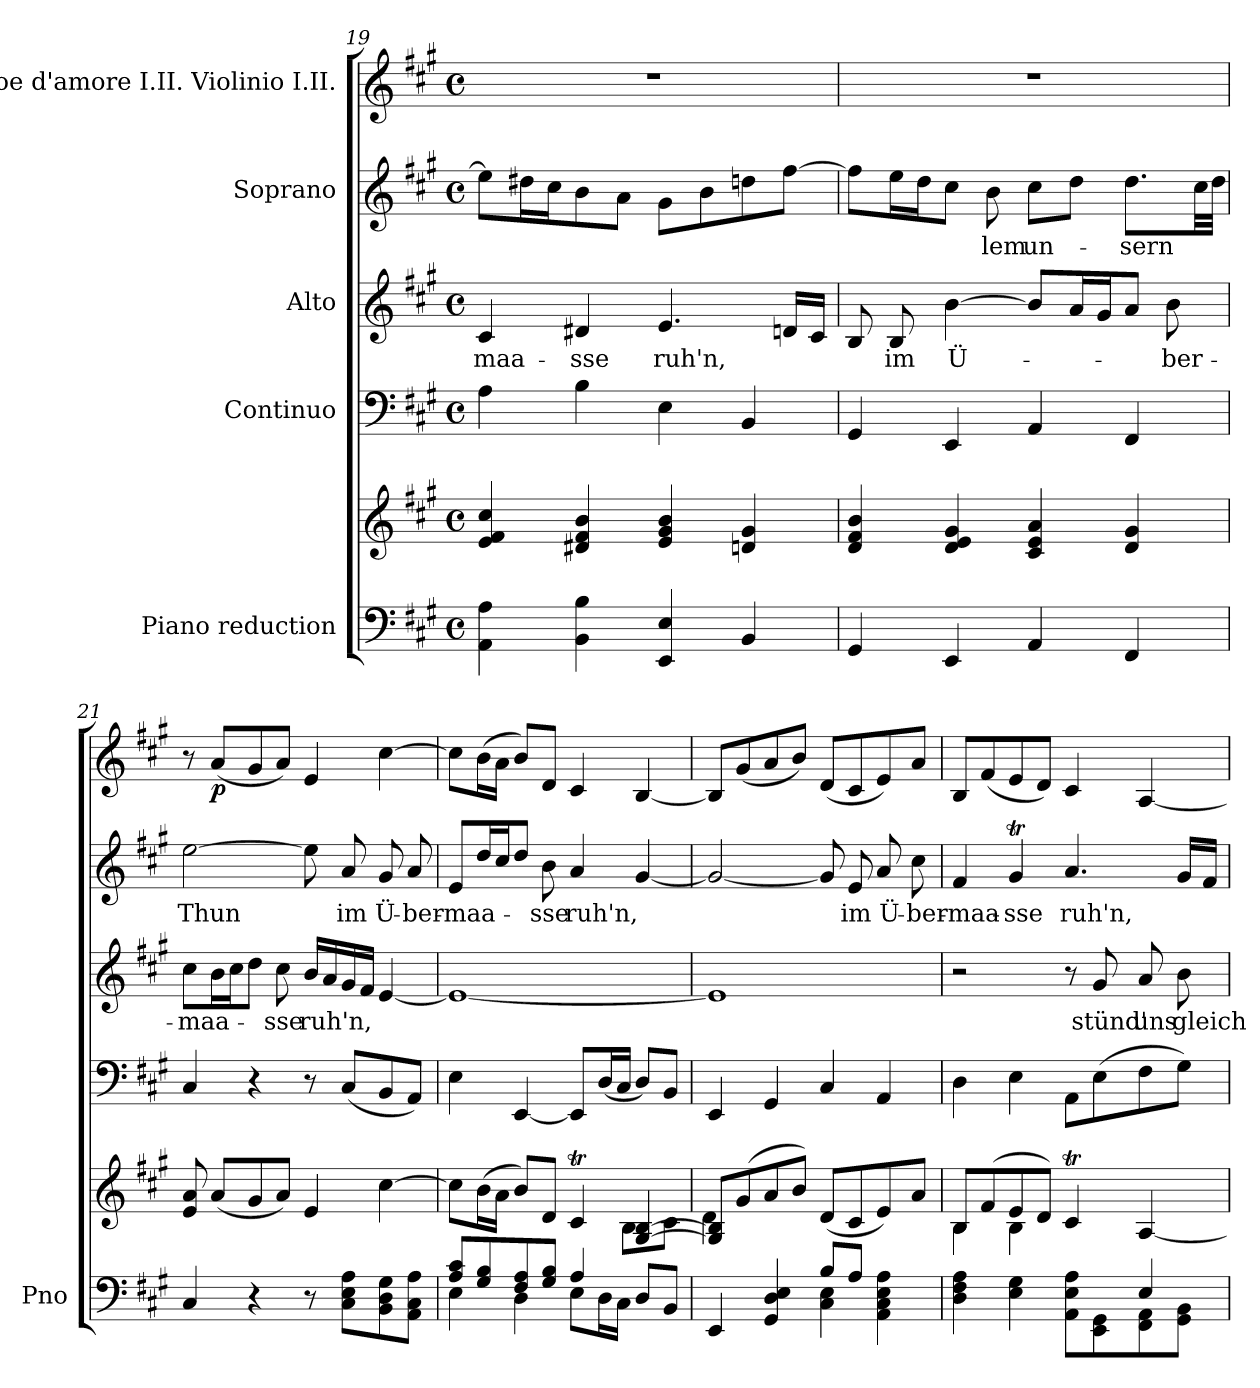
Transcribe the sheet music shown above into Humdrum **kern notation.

**kern	**kern	**dynam	**kern	**kern	**text	**kern	**text	**kern	**dynam
*part5	*part5	*part5	*part4	*part3	*part3	*part2	*part2	*part1	*part1
*staff6	*staff5	*staff5/6	*staff4	*staff3	*staff3	*staff2	*staff2	*staff1	*staff1
*I"Piano reduction	*	*	*I"Continuo	*I"Alto	*	*I"Soprano	*	*I"Oboe d'amore I.II. Violinio I.II.	*
*I'Pno	*	*	*	*	*	*	*	*	*
*clefF4	*clefG2	*	*clefF4	*clefG2	*	*clefG2	*	*clefG2	*
*k[f#c#g#]	*k[f#c#g#]	*	*k[f#c#g#]	*k[f#c#g#]	*	*k[f#c#g#]	*	*k[f#c#g#]	*
*M4/4	*M4/4	*	*M4/4	*M4/4	*	*M4/4	*	*M4/4	*
*met(c)	*met(c)	*	*met(c)	*met(c)	*	*met(c)	*	*met(c)	*
=19	=19	=19	=19	=19	=19	=19	=19	=19	=19
!	!	!	!	!	!LO:LY:b	!	!	!	!
4AA\ 4A\	4e/ 4f#/ 4cc#/	.	4A\	4c#/	-maa-	8ee\L]	.	1r	.
.	.	.	.	.	.	16dd#X\L	.	.	.
.	.	.	.	.	.	16cc#\J	.	.	.
!	!	!	!	!	!LO:LY:b	!	!	!	!
4BB\ 4B\	4d#X/ 4f#/ 4b/	.	4B\	4d#X/	-sse	8b\	.	.	.
.	.	.	.	.	.	8a\J	.	.	.
!	!	!	!	!	!LO:LY:b	!	!	!	!
4EE/ 4E/	4e/ 4g#/ 4b/	.	4E\	4.e/	ruh'n,	8g#\L	.	.	.
.	.	.	.	.	.	8b\	.	.	.
4BB/	4dn/ 4g#/	.	4BB/	.	.	8ddn\	.	.	.
.	.	.	.	16dn/LL	.	[8ff#\J	.	.	.
.	.	.	.	16c#/JJ	.	.	.	.	.
!!LO:PB:g=z
=20	=20	=20	=20	=20	=20	=20	=20	=20	=20
4GG#/	4d/ 4f#/ 4b/	.	4GG#/	8B/	.	8ff#\L]	.	1r	.
!	!	!	!	!	!LO:LY:b	!	!	!	!
.	.	.	.	8B/	im	16ee\L	.	.	.
.	.	.	.	.	.	16dd\J	.	.	.
!	!	!	!	!	!LO:LY:b	!	!	!	!
4EE/	4d/ 4e/ 4g#/	.	4EE/	[4b\	Ü-	8cc#\J	.	.	.
!	!	!	!	!	!	!	!LO:LY:b	!	!
.	.	.	.	.	.	8b\	lem	.	.
!	!	!	!	!	!	!	!LO:LY:b	!	!
4AA/	4c#/ 4e/ 4a/	.	4AA/	8b/L]	.	8cc#\L	un-	.	.
.	.	.	.	16a/L	.	8dd\J	.	.	.
.	.	.	.	16g#/J	.	.	.	.	.
!	!	!	!	!	!	!	!LO:LY:b	!	!
4FF#/	4d/ 4g#/	.	4FF#/	8a/J	.	8.dd\L	sern	.	.
!	!	!	!	!	!LO:LY:b	!	!	!	!
.	.	.	.	8b\	-ber-	.	.	.	.
.	.	.	.	.	.	32cc#\LL	.	.	.
.	.	.	.	.	.	32dd\JJJ	.	.	.
=21	=21	=21	=21	=21	=21	=21	=21	=21	=21
!	!	!	!	!	!LO:LY:b	!	!LO:LY:b	!	!
4C#/	8e/ 8a/	.	4C#/	8cc#\L	-maa-	[2ee\	Thun	8r	.
!	!	!LO:DY:b	!	!	!	!	!	!	!
!	!	!LO:DY:n=1:b	!	!	!	!	!	!	!LO:DY:b
.	(<8a/L	p other-dynamics	.	16b\L	.	.	.	(<8a/L	p
.	.	.	.	16cc#\J	.	.	.	.	.
4r	8g#/	.	4r	8dd\J	.	.	.	8g#/	.
!	!	!	!	!	!LO:LY:b	!	!	!	!
.	8a/J)	.	.	8cc#\	-sse	.	.	8a/J)	.
!	!	!	!	!	!LO:LY:b	!	!	!	!
8r	4e/	.	8r	16b/LL	ruh'n,	8ee\]	.	4e/	.
.	.	.	.	16a/	.	.	.	.	.
!	!	!	!	!	!	!	!LO:LY:b	!	!
8C#\ 8E\ 8A\L	.	.	(<8C#/L	16g#/	.	8a/	im	.	.
.	.	.	.	16f#/JJ	.	.	.	.	.
!	!	!	!	!	!	!	!LO:LY:b	!	!
8BB\ 8D\ 8G#\	[4cc#\	.	8BB/	[4e/	.	8g#/	Ü-	[4cc#\	.
!	!	!	!	!	!	!	!LO:LY:b	!	!
8AA\ 8C#\ 8A\J	.	.	8AA/J)	.	.	8a/	-ber-	.	.
=22	=22	=22	=22	=22	=22	=22	=22	=22	=22
*^	*^	*	*	*	*	*	*	*	*
!	!	!	!	!	!	!	!	!	!LO:LY:b	!	!
8A/ 8c#/L	4E\	8cc#\L]	2.ryy	.	4E\	1e_	.	8e/L	-maa-	8cc#\L]	.
8G#/ 8B/	.	(>16b\L	.	.	.	.	.	16dd/L	.	(>16b\L	.
.	.	16a\JJ	.	.	.	.	.	16cc#/J	.	16a\JJ	.
8F#/ 8A/	4D\	8b/L)	.	.	[4EE/	.	.	8dd/J	.	8b/L)	.
!	!	!	!	!	!	!	!	!	!LO:LY:b	!	!
8G#/ 8B/J	.	8d/J	.	.	.	.	.	8b\	-sse	8d/J	.
!	!	!	!	!	!	!	!	!	!LO:LY:b	!	!
4A/	8E\L	4c#t/	.	.	8EE/L]	.	.	4a/	ruh'n,	4c#/	.
.	16D\L	.	.	.	(<16D/L	.	.	.	.	.	.
.	16C#\JJ	.	.	.	16C#/JJ	.	.	.	.	.	.
4ryy	8D/L	[4G#/ [4B/	8B\L	.	8D/L)	.	.	[4g#/	.	[4B/	.
.	8BB/J	.	8c#\J	.	8BB/J	.	.	.	.	.	.
=23	=23	=23	=23	=23	=23	=23	=23	=23	=23	=23	=23
2ryy	4EE/	8G#/] 8B/]L	4d\	.	4EE/	1e]	.	2g#/_	.	8B/L]	.
.	.	(<8g#/	.	.	.	.	.	.	.	(<8g#/	.
.	4GG#/ 4D/ 4E/	8a/	4ryy	.	4GG#/	.	.	.	.	8a/	.
.	.	8b/J)	.	.	.	.	.	.	.	8b/J)	.
8B/L	4C#\ 4E\	(<8d/L	4ryy	.	4C#/	.	.	8g#/]	.	(<8d/L	.
!	!	!	!	!	!	!	!	!	!LO:LY:b	!	!
8A/J	.	8c#/	.	.	.	.	.	8e/	im	8c#/	.
!	!	!	!	!	!	!	!	!	!LO:LY:b	!	!
4ryy	4AA\ 4C#\ 4E\ 4A\	8e/)	4ryy	.	4AA/	.	.	8a/	Ü-	8e/)	.
!	!	!	!	!	!	!	!	!	!LO:LY:b	!	!
.	.	8a/J	.	.	.	.	.	8cc#\	-ber-	8a/J	.
!!LO:LB:g=z
=24	=24	=24	=24	=24	=24	=24	=24	=24	=24	=24	=24
!	!	!	!	!	!	!	!	!	!LO:LY:b	!	!
2.ryy	4D\ 4F#\ 4A\	8B/L	4B\	.	4D\	2r	.	4f#/	-maa-	8B/L	.
.	.	(>8f#/	.	.	.	.	.	.	.	(<8f#/	.
!	!	!	!	!	!	!	!	!	!LO:LY:b	!	!
.	4E\ 4G#\	8e/	4B\	.	4E\	.	.	4g#t/	-sse	8e/	.
.	.	8d/J)	.	.	.	.	.	.	.	8d/J)	.
!	!	!	!	!	!	!	!	!	!LO:LY:b	!	!
.	8AA\ 8E\ 8A\L	4c#t/	4ryy	.	8AA\L	8r	.	4.a/	ruh'n,	4c#/	.
!	!	!	!	!	!	!	!LO:LY:b	!	!	!	!
.	8EE\ 8GG#\	.	.	.	(>8E\	8g#/	stünd'	.	.	.	.
!	!	!	!	!	!	!	!LO:LY:b	!	!	!	!
4E/	8FF#\ 8AA\	[4A/	4ryy	.	8F#\	8a/	uns	.	.	[4A/	.
!	!	!	!	!	!	!	!LO:LY:b	!	!	!	!
.	8GG#\ 8BB\J	.	.	.	8G#\J)	8b\	gleich	16g#/LL	.	.	.
.	.	.	.	.	.	.	.	16f#/JJ	.	.	.
*v	*v	*	*	*	*	*	*	*	*	*	*
*	*v	*v	*	*	*	*	*	*	*	*
=	=	=	=	=	=	=	=	=	=
*-	*-	*-	*-	*-	*-	*-	*-	*-	*-
